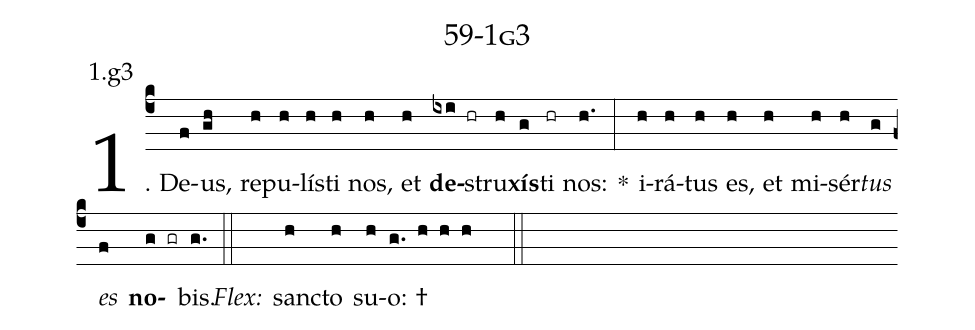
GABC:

name: 59-1g3;
annotation: 1.g3;
%%
(c4)1. De(f)us,(gh) re(h)pu(h)lís(h)ti(h) nos,(h) et(h) <b>de</b>(ixi hr)stru(h)<b>xís</b>(g)ti(hr) nos:(h.) *(:) i(h)rá(h)tus(h) es,(h) et(h) mi(h)sér(h)<i>tus</i>(g) <i>es</i>(f) <b>no</b>(g gr)bis.(g.) (::)
<i>Flex:</i>()  sanc(h)to(h) su(h)o: †(g. h h h  ::)
